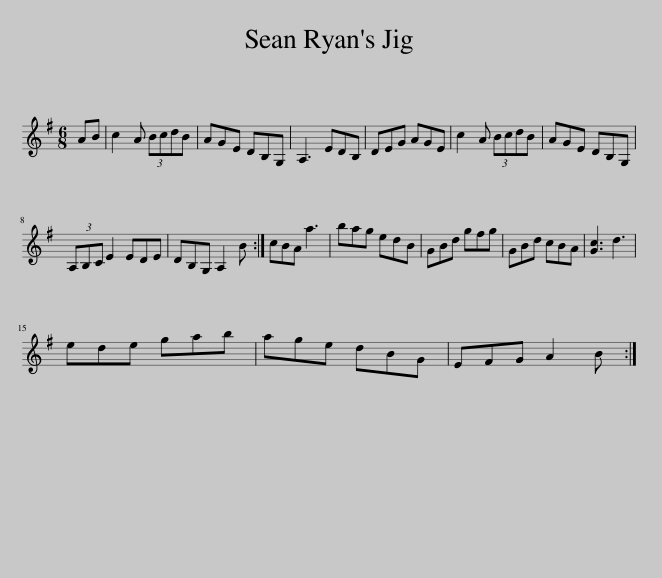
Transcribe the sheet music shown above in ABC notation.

X:1
L:1/8
M:6/8
I:linebreak $
K:G
V:1 treble
V:1
 AB | c2 A (3BcdB | AGE DB,G, | A,3 EDB, | DEG AGE | %5
 c2 A (3BcdB | AGE DB,G, |$ (3A,B,C E2 EDE | DB,G, A,2 B :| cBA a3 | %10
 bag edB | GBd gfg | GBd cBA | [Gc]3 d3 |$ ede gab | %15
 age dBG | EFG A2 B :| %17
